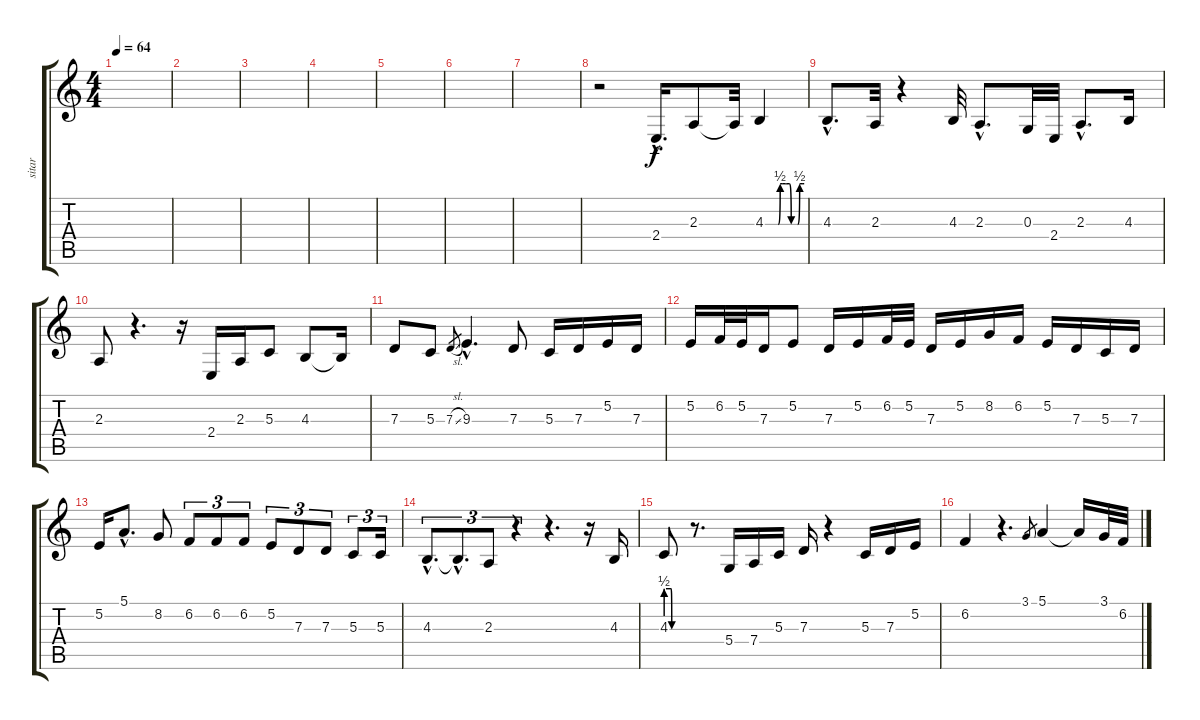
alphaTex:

\track ("sitar" "sitar") {instrument sitar}
\staff {score tabs}
\tuning (E4 B3 G3 D3 A2 E2) {hide}
\ts (4 4)
\tempo 64
\clef g2
\ks c
|
|
|
|
|
|
|
r.2 2.4{hac}.16{d} 2.3.8 2.3{t}.32 4.3{be (custom 0 0 8 0 10 0 12 0 14 0 16 0 20 0 23 2 27 2 31 2 33 2 35 2 37 2 40 0 43 0 45 0 50 0 53 2 55 2 58 2 60 2)}.4 |
4.3{hac}.8{d} 2.3.32 r.4 4.3.32 2.3{hac}.8{d} 0.3.32 2.4.32 2.3{hac}.8{d} 4.3.16 |
2.3.8 r.4{d} r.16 2.4.16 2.3.16 5.3.8 4.3.8 4.3{t}.16 |
7.3.8 5.3.8 7.3{sl}.8{gr} 9.3{hac}.4{d} 7.3.8 5.3.16 7.3.16 5.2.16 7.3.16 |
5.2.16 6.2.32 5.2.32 7.3.16 5.2.8 7.3.16 5.2.16 6.2.32 5.2.32 7.3.16 5.2.16 8.2.16 6.2.16 5.2.16 7.3.16 5.3.16 7.3.16 |
5.2.16 5.1{hac}.8{d} 8.2.8 6.2.8{tu (3 2)} 6.2.8{tu (3 2)} 6.2.8{tu (3 2)} 5.2.8{tu (3 2)} 7.3.8{tu (3 2)} 7.3.8{tu (3 2)} 5.3.8{tu (3 2)} 5.3.16{tu (3 2)} |
4.3{hac}.8{d tu (3 2)} 4.3{hac t}.8{d tu (3 2)} 2.3.8{tu (3 2)} r.4{tu (3 2)} r.4{d} r.16 4.3.16 |
4.3{be (custom 0 2 12 2 15 2 17 0 30 0 33 0 45 0 60 0)}.8 r.8{d} 5.4.16 7.4.16 5.3.16 7.3.16 r.4 5.3.16 7.3.16 5.2.16 |
6.2.4 r.4{d} 3.1.8{gr} 5.1.4 5.1{t}.16 3.1.32 6.2.32
